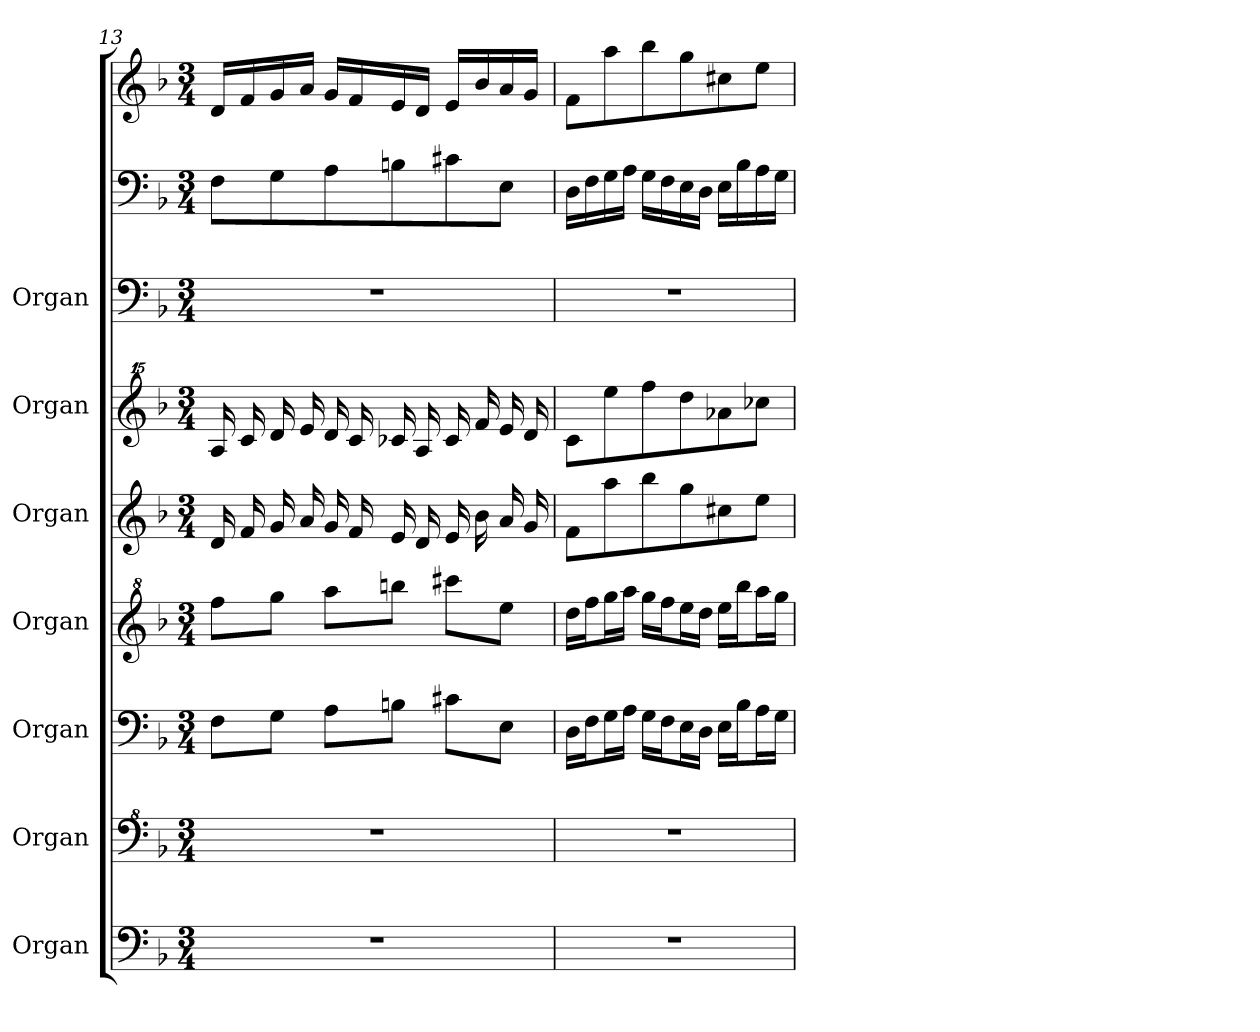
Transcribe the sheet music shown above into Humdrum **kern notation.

**kern	**kern	**kern	**kern	**kern	**kern	**kern	**kern	**kern
*part7	*part6	*part5	*part4	*part3	*part2	*part1	*part1	*part1
*staff9	*staff8	*staff7	*staff6	*staff5	*staff4	*staff3	*staff2	*staff1
*I"Organ	*I"Organ	*I"Organ	*I"Organ	*I"Organ	*I"Organ	*I"Organ	*	*
*	*I'Org.	*	*	*	*	*	*	*
*clefF4	*clefF^4	*clefF4	*clefG^2	*clefG2	*clefG^^2	*clefF4	*clefF4	*clefG2
*k[b-]	*k[b-]	*k[b-]	*k[b-]	*k[b-]	*k[b-]	*k[b-]	*k[b-]	*k[b-]
*M3/4	*M3/4	*M3/4	*M3/4	*M3/4	*M3/4	*M3/4	*M3/4	*M3/4
=13	=13	=13	=13	=13	=13	=13	=13	=13
2.r	2.r	8F\L	8fff\L	16d/	16aa/	2.r	8F\L	16d/LL
.	.	.	.	16f/	16ccc/	.	.	16f/
.	.	8G\J	8ggg\J	16g/	16ddd/	.	8G\	16g/
.	.	.	.	16a/	16eee/	.	.	16a/JJ
.	.	8A\L	8aaa\L	16g/	16ddd/	.	8A\	16g/LL
.	.	.	.	16f/	16ccc/	.	.	16f/
.	.	8Bn\J	8bbbn\J	16e/	16ccc-X/	.	8Bn\	16e/
.	.	.	.	16d/	16aa/	.	.	16d/JJ
.	.	8c#X\L	8cccc#X\L	16e/	16ccc-/	.	8c#X\	16e/LL
.	.	.	.	16b-\	16fff/	.	.	16b-/
.	.	8E\J	8eee\J	16a/	16eee/	.	8E\J	16a/
.	.	.	.	16g/	16ddd/	.	.	16g/JJ
=14	=14	=14	=14	=14	=14	=14	=14	=14
2.r	2.r	16D\LL	16ddd\LL	8f/L	8ccc/L	2.r	16D\LL	8f/L
.	.	16F\J	16fff\J	.	.	.	16F\	.
.	.	16G\L	16ggg\L	8aa\	8eeee\	.	16G\	8aa\
.	.	16A\JJ	16aaa\JJ	.	.	.	16A\JJ	.
.	.	16G\LL	16ggg\LL	8bb-\	8ffff\	.	16G\LL	8bb-\
.	.	16F\J	16fff\J	.	.	.	16F\	.
.	.	16E\L	16eee\L	8gg\	8dddd\	.	16E\	8gg\
.	.	16D\JJ	16ddd\JJ	.	.	.	16D\JJ	.
.	.	16E\LL	16eee\LL	8cc#X\	8aaa-X/	.	16E\LL	8cc#X\
.	.	16B-\J	16bbb-\J	.	.	.	16B-\	.
.	.	16A\L	16aaa\L	8ee\J	8cccc-X\J	.	16A\	8ee\J
.	.	16G\JJ	16ggg\JJ	.	.	.	16G\JJ	.
=	=	=	=	=	=	=	=	=
*-	*-	*-	*-	*-	*-	*-	*-	*-
